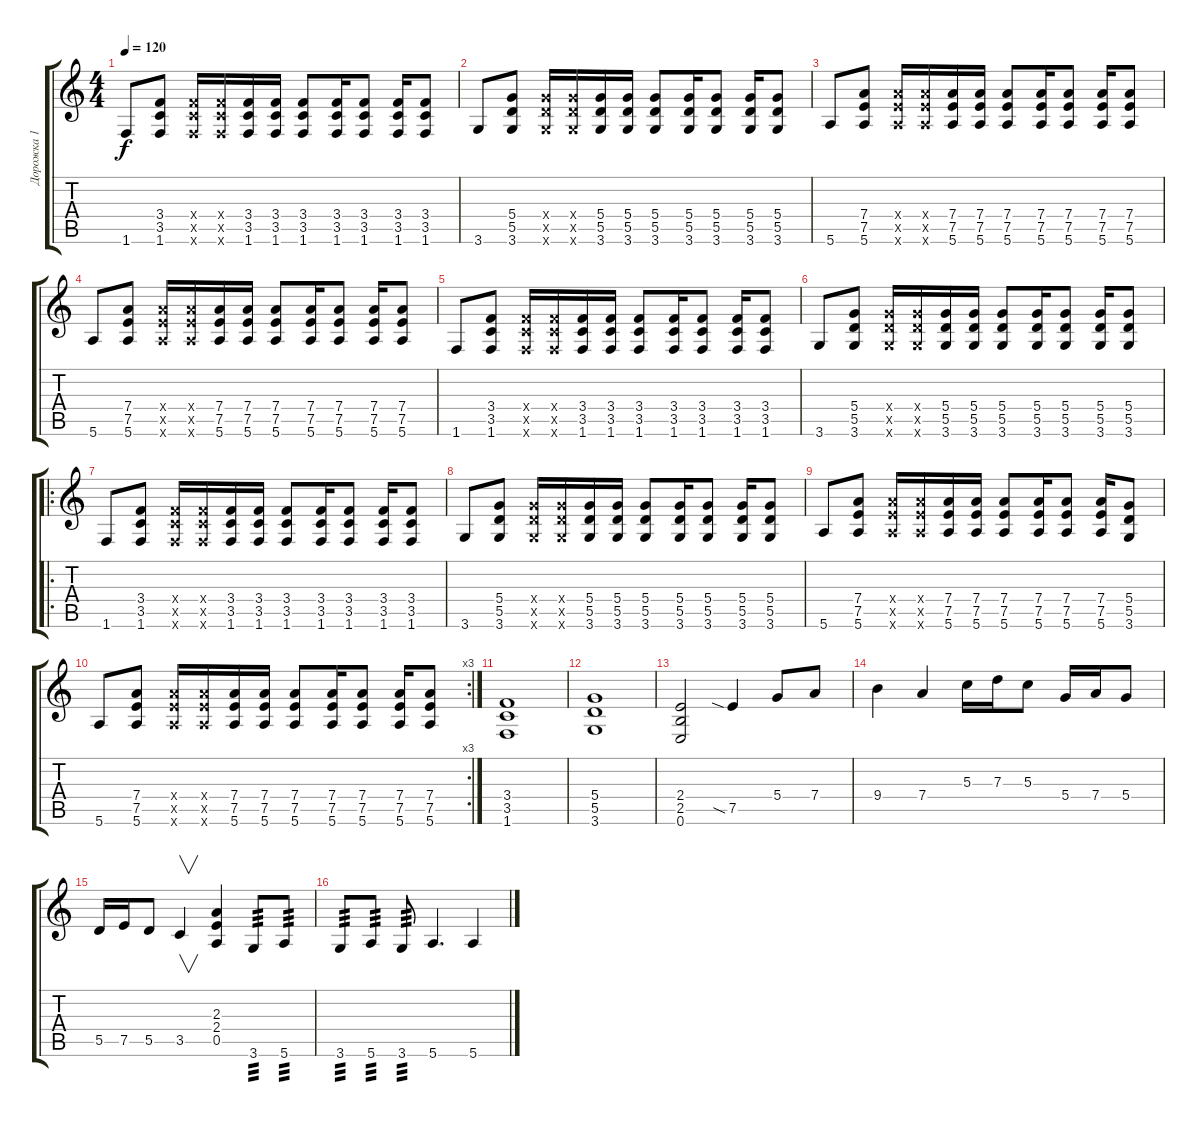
\track ("Дорожка 1" "Дорожка 1") {instrument acousticguitarsteel}
\staff {score tabs}
\tuning (E4 B3 G3 D3 A2 E2) {hide}
\ts (4 4)
\tempo 120
\clef g2
\ks c
1.6.8{dy f} (3.4 3.5 1.6).8 (3.4{x} 3.5{x} 1.6{x}).16 (3.4{x} 3.5{x} 1.6{x}).16 (3.4 3.5 1.6).16 (3.4 3.5 1.6).16 (3.4 3.5 1.6).8 (3.4 3.5 1.6).16 (3.4 3.5 1.6).8 (3.4 3.5 1.6).16 (3.4 3.5 1.6).8 |
3.6.8 (5.4 5.5 3.6).8 (5.4{x} 5.5{x} 3.6{x}).16 (5.4{x} 5.5{x} 3.6{x}).16 (5.4 5.5 3.6).16 (5.4 5.5 3.6).16 (5.4 5.5 3.6).8 (5.4 5.5 3.6).16 (5.4 5.5 3.6).8 (5.4 5.5 3.6).16 (5.4 5.5 3.6).8 |
5.6.8 (7.4 7.5 5.6).8 (7.4{x} 7.5{x} 5.6{x}).16 (7.4{x} 7.5{x} 5.6{x}).16 (7.4 7.5 5.6).16 (7.4 7.5 5.6).16 (7.4 7.5 5.6).8 (7.4 7.5 5.6).16 (7.4 7.5 5.6).8 (7.4 7.5 5.6).16 (7.4 7.5 5.6).8 |
5.6.8 (7.4 7.5 5.6).8 (7.4{x} 7.5{x} 5.6{x}).16 (7.4{x} 7.5{x} 5.6{x}).16 (7.4 7.5 5.6).16 (7.4 7.5 5.6).16 (7.4 7.5 5.6).8 (7.4 7.5 5.6).16 (7.4 7.5 5.6).8 (7.4 7.5 5.6).16 (7.4 7.5 5.6).8 |
1.6.8 (3.4 3.5 1.6).8 (3.4{x} 3.5{x} 1.6{x}).16 (3.4{x} 3.5{x} 1.6{x}).16 (3.4 3.5 1.6).16 (3.4 3.5 1.6).16 (3.4 3.5 1.6).8 (3.4 3.5 1.6).16 (3.4 3.5 1.6).8 (3.4 3.5 1.6).16 (3.4 3.5 1.6).8 |
3.6.8 (5.4 5.5 3.6).8 (5.4{x} 5.5{x} 3.6{x}).16 (5.4{x} 5.5{x} 3.6{x}).16 (5.4 5.5 3.6).16 (5.4 5.5 3.6).16 (5.4 5.5 3.6).8 (5.4 5.5 3.6).16 (5.4 5.5 3.6).8 (5.4 5.5 3.6).16 (5.4 5.5 3.6).8 |
\ro
1.6.8 (3.4 3.5 1.6).8 (3.4{x} 3.5{x} 1.6{x}).16 (3.4{x} 3.5{x} 1.6{x}).16 (3.4 3.5 1.6).16 (3.4 3.5 1.6).16 (3.4 3.5 1.6).8 (3.4 3.5 1.6).16 (3.4 3.5 1.6).8 (3.4 3.5 1.6).16 (3.4 3.5 1.6).8 |
3.6.8 (5.4 5.5 3.6).8 (5.4{x} 5.5{x} 3.6{x}).16 (5.4{x} 5.5{x} 3.6{x}).16 (5.4 5.5 3.6).16 (5.4 5.5 3.6).16 (5.4 5.5 3.6).8 (5.4 5.5 3.6).16 (5.4 5.5 3.6).8 (5.4 5.5 3.6).16 (5.4 5.5 3.6).8 |
5.6.8 (7.4 7.5 5.6).8 (7.4{x} 7.5{x} 5.6{x}).16 (7.4{x} 7.5{x} 5.6{x}).16 (7.4 7.5 5.6).16 (7.4 7.5 5.6).16 (7.4 7.5 5.6).8 (7.4 7.5 5.6).16 (7.4 7.5 5.6).8 (7.4 7.5 5.6).16 (5.4 5.5 3.6).8 |
\rc 3
5.6.8 (7.4 7.5 5.6).8 (7.4{x} 7.5{x} 5.6{x}).16 (7.4{x} 7.5{x} 5.6{x}).16 (7.4 7.5 5.6).16 (7.4 7.5 5.6).16 (7.4 7.5 5.6).8 (7.4 7.5 5.6).16 (7.4 7.5 5.6).8 (7.4 7.5 5.6).16 (7.4 7.5 5.6).8 |
(3.4 3.5 1.6).1 |
(5.4 5.5 3.6).1 |
(2.4 2.5 0.6).2 7.5{sia}.4 5.4.8 7.4.8 |
9.4.4 7.4.4 5.3.16 7.3.16 5.3.8 5.4.16 7.4.16 5.4.8 |
5.5.16 7.5.16 5.5.8 3.5.4{v} (2.3 2.4 0.5).4 3.6.8{tp 3} 5.6.8{tp 3} |
3.6.8{tp 3} 5.6.8{tp 3} 3.6.8{tp 3} 5.6.4{d} 5.6.4
